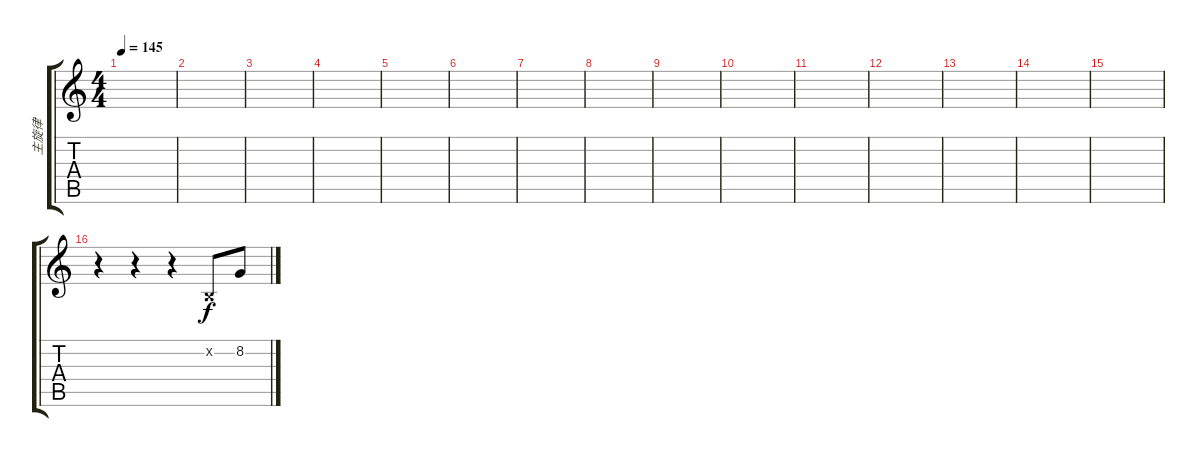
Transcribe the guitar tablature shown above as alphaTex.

\track ("主旋律" "主旋律") {instrument fx1rain}
\staff {score tabs}
\tuning (E4 B3 G3 D3 A2 E2) {hide}
\ts (4 4)
\tempo 145
\clef g2
\ks c
|
|
|
|
|
|
|
|
|
|
|
|
|
|
|
r.4 r.4 r.4 0.2{x}.8 8.2.8
